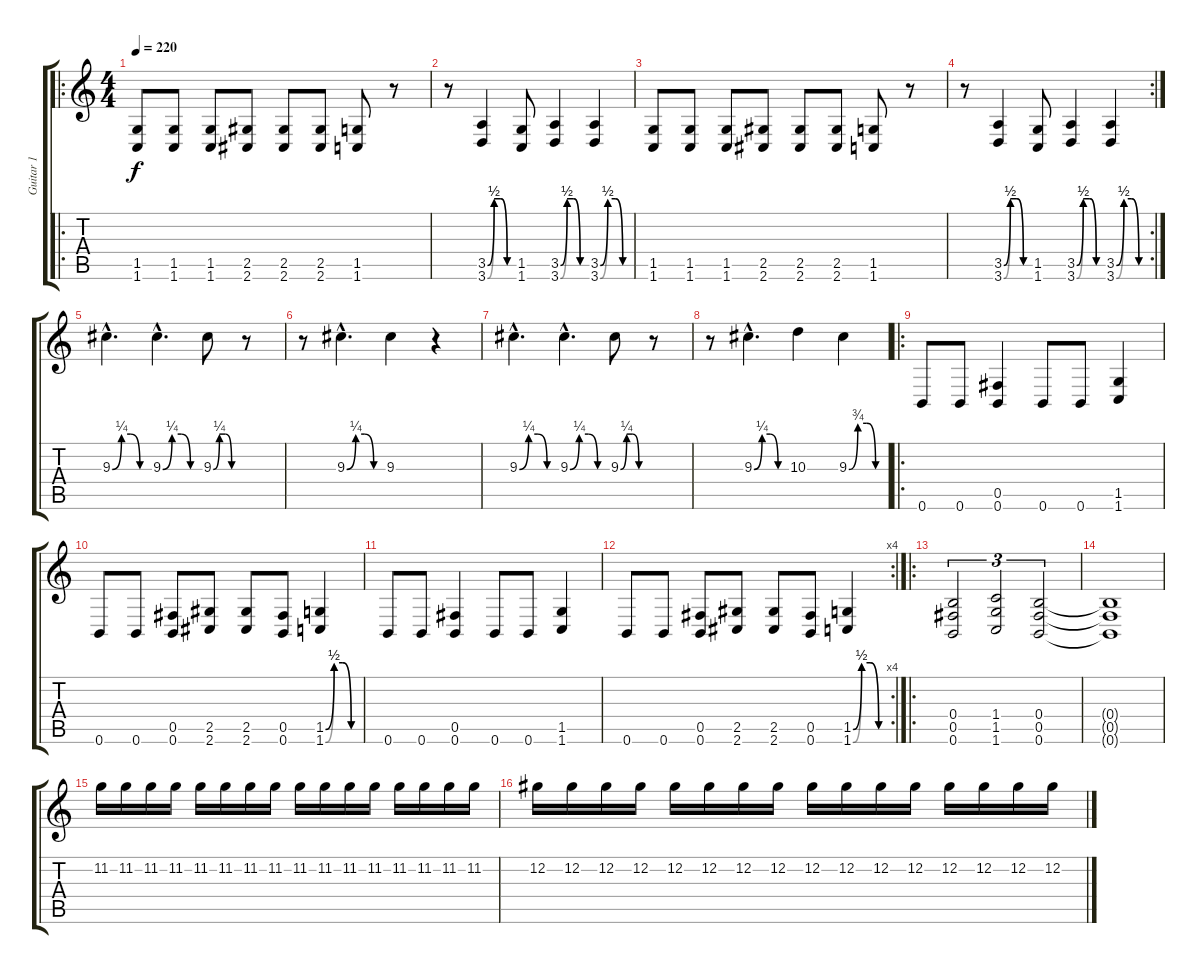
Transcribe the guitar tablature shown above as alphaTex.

\track ("Guitar 1" "Guitar 1") {instrument distortionguitar}
\staff {score tabs}
\tuning (Db4 Ab3 E3 B2 Gb2 B1) {hide}
\ro
\ts (4 4)
\tempo 220
\clef g2
\ks c
(1.5 1.6).8{dy f} (1.5 1.6).8 (1.5 1.6).8 (2.5 2.6).8 (2.5 2.6).8 (2.5 2.6).8 (1.5 1.6).8 r.8 |
r.8 (3.5{be (custom 0 0 15 2 30 2 45 0 60 0)} 3.6{be (custom 0 0 15 2 30 2 45 0 60 0)}).4 (1.5 1.6).8 (3.5{be (custom 0 0 15 2 30 2 45 0 60 0)} 3.6{be (custom 0 0 15 2 30 2 45 0 60 0)}).4 (3.5{be (custom 0 0 15 2 30 2 45 0 60 0)} 3.6{be (custom 0 0 15 2 30 2 45 0 60 0)}).4 |
(1.5 1.6).8 (1.5 1.6).8 (1.5 1.6).8 (2.5 2.6).8 (2.5 2.6).8 (2.5 2.6).8 (1.5 1.6).8 r.8 |
\rc 2
r.8 (3.5{be (custom 0 0 15 2 30 2 45 0 60 0)} 3.6{be (custom 0 0 15 2 30 2 45 0 60 0)}).4 (1.5 1.6).8 (3.5{be (custom 0 0 15 2 30 2 45 0 60 0)} 3.6{be (custom 0 0 15 2 30 2 45 0 60 0)}).4 (3.5{be (custom 0 0 15 2 30 2 45 0 60 0)} 3.6{be (custom 0 0 15 2 30 2 45 0 60 0)}).4 |
9.3{be (custom 0 0 15 1 30 1 45 0 60 0) hac}.4{d} 9.3{be (custom 0 0 15 1 30 1 45 0 60 0) hac}.4{d} 9.3{be (custom 0 0 15 1 30 1 45 0 60 0)}.8 r.8 |
r.8 9.3{be (custom 0 0 15 1 30 1 45 0 60 0) hac}.4{d} 9.3.4 r.4 |
9.3{be (custom 0 0 15 1 30 1 45 0 60 0) hac}.4{d} 9.3{be (custom 0 0 15 1 30 1 45 0 60 0) hac}.4{d} 9.3{be (custom 0 0 15 1 30 1 45 0 60 0)}.8 r.8 |
r.8 9.3{be (custom 0 0 15 1 30 1 45 0 60 0) hac}.4{d} 10.3.4 9.3{be (custom 0 0 15 3 30 3 45 0 60 0)}.4 |
\ro
0.6.8 0.6.8 (0.5 0.6).4 0.6.8 0.6.8 (1.5 1.6).4 |
0.6.8 0.6.8 (0.5 0.6).8 (2.5 2.6).8 (2.5 2.6).8 (0.5 0.6).8 (1.5{be (custom 0 0 15 2 30 2 45 0 60 0)} 1.6{be (custom 0 0 15 2 30 2 45 0 60 0)}).4 |
0.6.8 0.6.8 (0.5 0.6).4 0.6.8 0.6.8 (1.5 1.6).4 |
\rc 4
0.6.8 0.6.8 (0.5 0.6).8 (2.5 2.6).8 (2.5 2.6).8 (0.5 0.6).8 (1.5{be (custom 0 0 15 2 30 2 45 0 60 0)} 1.6{be (custom 0 0 15 2 30 2 45 0 60 0)}).4 |
\ro
(0.4 0.5 0.6).2{tu (3 2)} (1.4 1.5 1.6).2{tu (3 2)} (0.4 0.5 0.6).2{tu (3 2)} |
(0.4{t} 0.5{t} 0.6{t}).1 |
11.2.16 11.2.16 11.2.16 11.2.16 11.2.16 11.2.16 11.2.16 11.2.16 11.2.16 11.2.16 11.2.16 11.2.16 11.2.16 11.2.16 11.2.16 11.2.16 |
12.2.16 12.2.16 12.2.16 12.2.16 12.2.16 12.2.16 12.2.16 12.2.16 12.2.16 12.2.16 12.2.16 12.2.16 12.2.16 12.2.16 12.2.16 12.2.16
